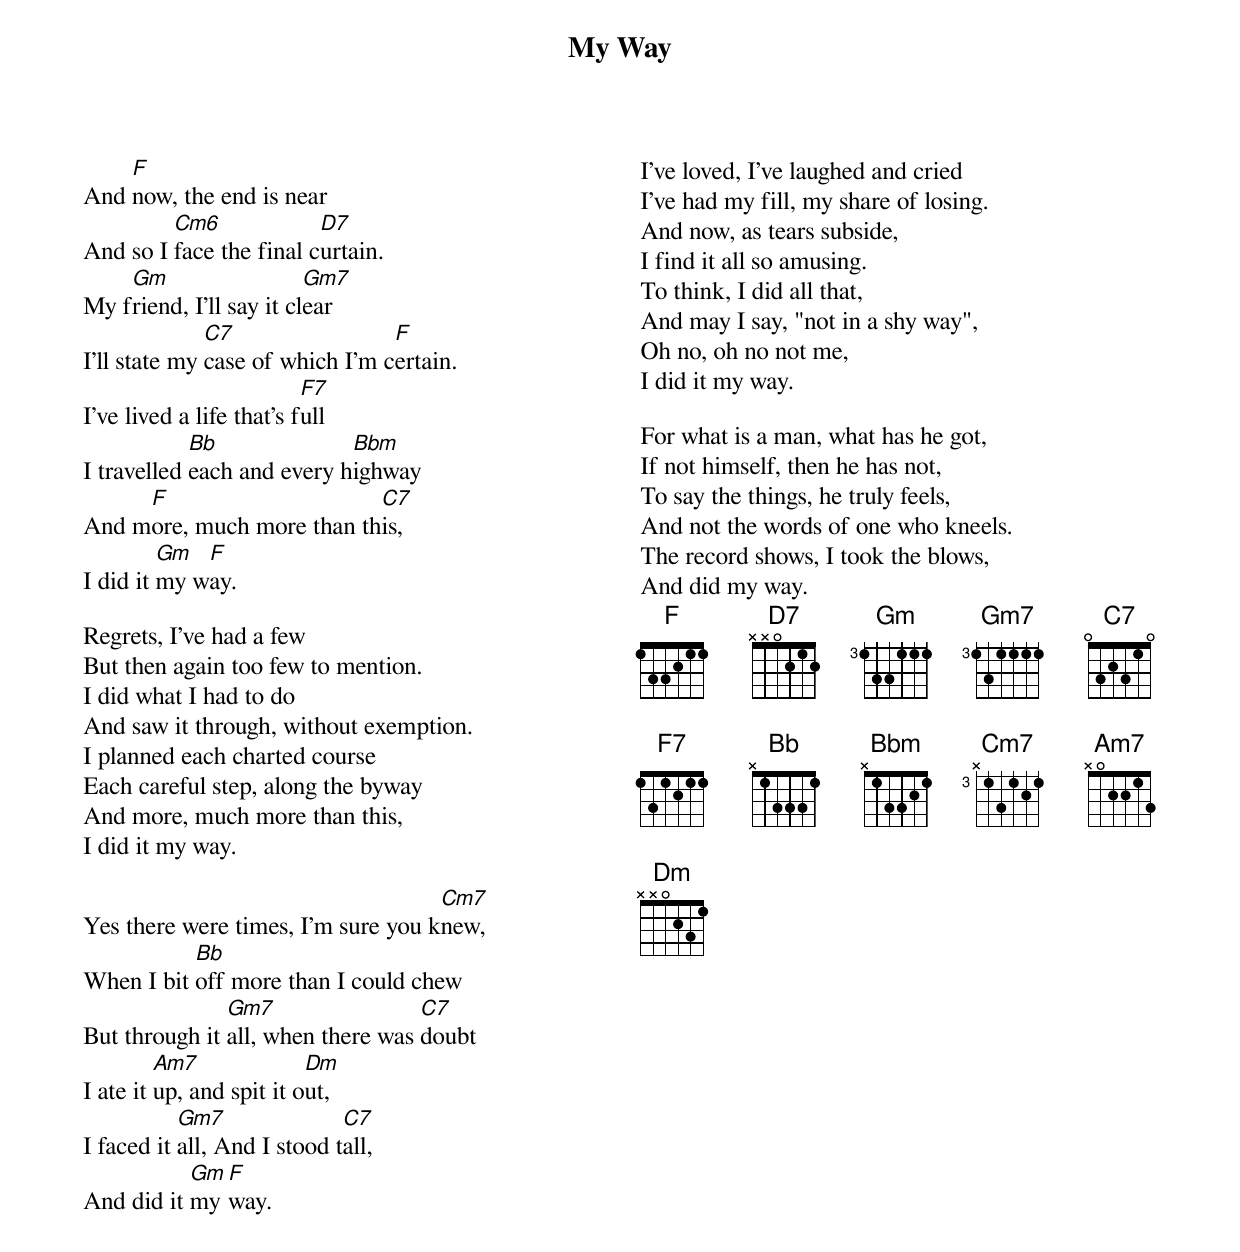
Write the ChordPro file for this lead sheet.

{t:My Way}
{columns:2}
And [F]now, the end is near
And so I [Cm6]face the final c[D7]urtain.
My f[Gm]riend, I'll say it cl[Gm7]ear
I'll state my [C7]case of which I'm c[F]ertain.
I've lived a life that's f[F7]ull
I travelled [Bb]each and every h[Bbm]ighway
And m[F]ore, much more than th[C7]is,
I did it [Gm]my w[F]ay.

Regrets, I've had a few
But then again too few to mention.
I did what I had to do
And saw it through, without exemption.
I planned each charted course
Each careful step, along the byway
And more, much more than this,
I did it my way.

Yes there were times, I'm sure you k[Cm7]new,
When I bit [Bb]off more than I could chew
But through it [Gm7]all, when there was [C7]doubt
I ate it [Am7]up, and spit it o[Dm]ut,
I faced it [Gm7]all, And I stood t[C7]all,
And did it [Gm]my [F]way.
{column_break}
I've loved, I've laughed and cried
I've had my fill, my share of losing.
And now, as tears subside,
I find it all so amusing.
To think, I did all that,
And may I say, "not in a shy way",
Oh no, oh no not me,
I did it my way.

For what is a man, what has he got,
If not himself, then he has not,
To say the things, he truly feels,
And not the words of one who kneels.
The record shows, I took the blows,
And did my way.
